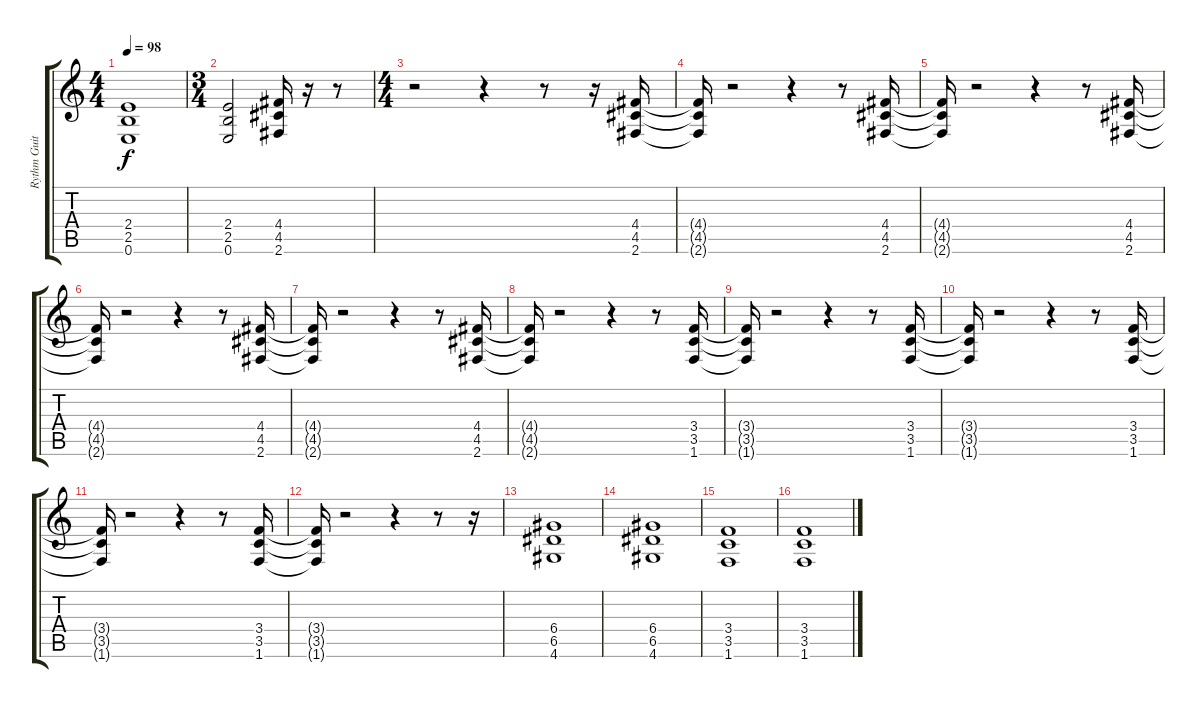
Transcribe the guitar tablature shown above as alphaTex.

\track ("Rythm Guitar" "Rythm Guit") {instrument distortionguitar}
\staff {score tabs}
\tuning (E4 B3 G3 D3 A2 E2) {hide}
\ts (4 4)
\tempo 98
\clef g2
\ks c
(2.4{t} 2.5{t} 0.6{t}).1{dy f} |
\ts (3 4)
(2.4 2.5 0.6).2 (4.4 4.5 2.6).16 r.16 r.8 |
\ts (4 4)
r.2 r.4 r.8 r.16 (4.4 4.5 2.6).16 |
(4.4{t} 4.5{t} 2.6{t}).16 r.2 r.4 r.8 (4.4 4.5 2.6).16 |
(4.4{t} 4.5{t} 2.6{t}).16 r.2 r.4 r.8 (4.4 4.5 2.6).16 |
(4.4{t} 4.5{t} 2.6{t}).16 r.2 r.4 r.8 (4.4 4.5 2.6).16 |
(4.4{t} 4.5{t} 2.6{t}).16 r.2 r.4 r.8 (4.4 4.5 2.6).16 |
(4.4{t} 4.5{t} 2.6{t}).16 r.2 r.4 r.8 (3.4 3.5 1.6).16 |
(3.4{t} 3.5{t} 1.6{t}).16 r.2 r.4 r.8 (3.4 3.5 1.6).16 |
(3.4{t} 3.5{t} 1.6{t}).16 r.2 r.4 r.8 (3.4 3.5 1.6).16 |
(3.4{t} 3.5{t} 1.6{t}).16 r.2 r.4 r.8 (3.4 3.5 1.6).16 |
(3.4{t} 3.5{t} 1.6{t}).16 r.2 r.4 r.8 r.16 |
(6.4 6.5 4.6).1 |
(6.4 6.5 4.6).1 |
(3.4 3.5 1.6).1 |
(3.4 3.5 1.6).1
